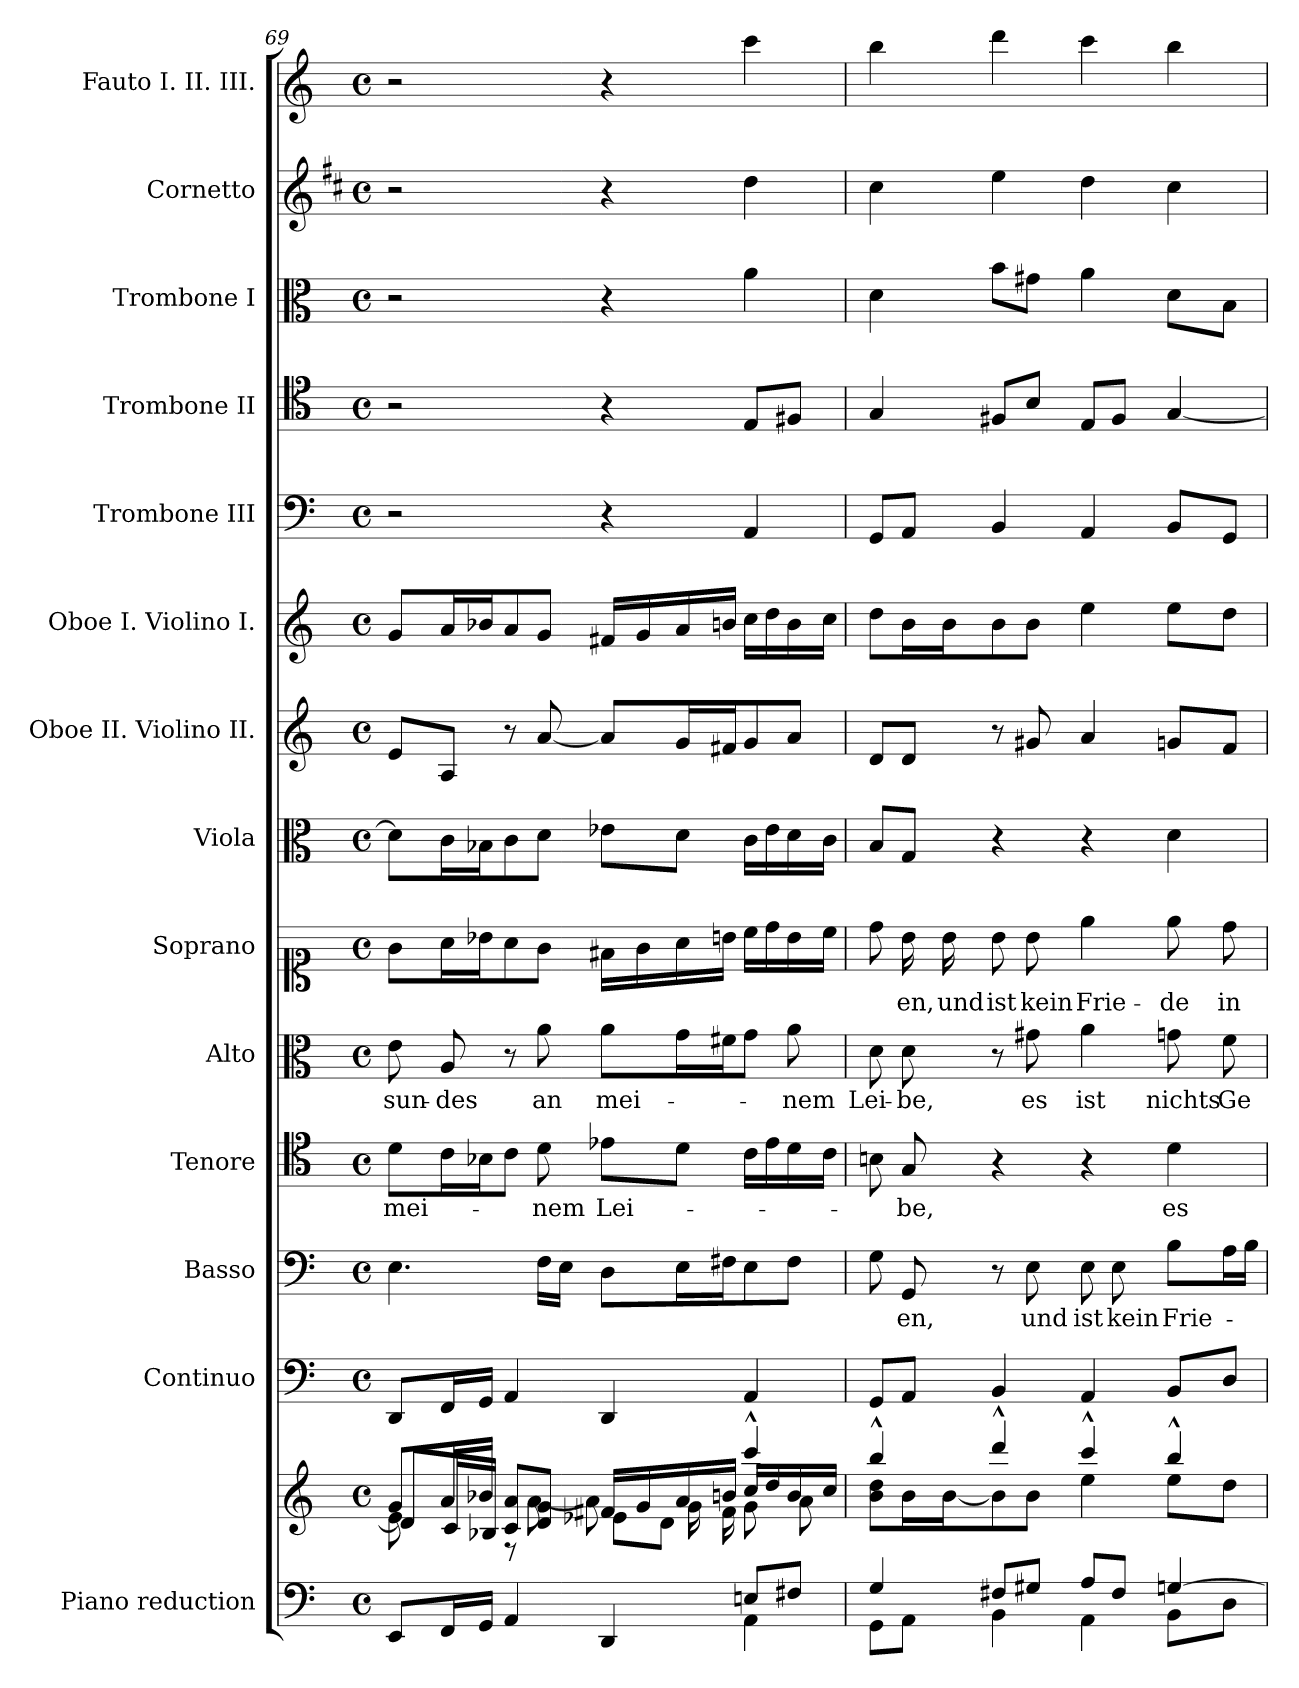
**kern	**kern	**kern	**kern	**text	**kern	**text	**kern	**text	**kern	**text	**kern	**kern	**kern	**kern	**kern	**kern	**kern	**kern
*part14	*part14	*part13	*part12	*part12	*part11	*part11	*part10	*part10	*part9	*part9	*part8	*part7	*part6	*part5	*part4	*part3	*part2	*part1
*staff15	*staff14	*staff13	*staff12	*staff12	*staff11	*staff11	*staff10	*staff10	*staff9	*staff9	*staff8	*staff7	*staff6	*staff5	*staff4	*staff3	*staff2	*staff1
*I"Piano reduction	*	*I"Continuo	*I"Basso	*	*I"Tenore	*	*I"Alto	*	*I"Soprano	*	*I"Viola	*I"Oboe II. Violino II.	*I"Oboe I. Violino I.	*I"Trombone III	*I"Trombone II	*I"Trombone I	*I"Cornetto	*I"Fauto I. II. III.
*I'Pno	*	*	*	*	*	*	*	*	*	*	*	*	*I'Ob	*I'Trb	*I'Trb	*I'Trb	*	*
*clefF4	*clefG2	*clefF4	*clefF4	*	*clefC4	*	*clefC3	*	*clefC1	*	*clefC3	*clefG2	*clefG2	*clefF4	*clefC4	*clefC3	*clefG2	*clefG2
*	*	*	*	*	*	*	*	*	*	*	*	*	*	*	*ITrd7c12	*ITrd7c12	*ITrd1c2	*
*k[]	*k[]	*k[]	*k[]	*	*k[]	*	*k[]	*	*k[]	*	*k[]	*k[]	*k[]	*k[]	*k[]	*k[]	*k[]	*k[]
*M4/4	*M4/4	*M4/4	*M4/4	*	*M4/4	*	*M4/4	*	*M4/4	*	*M4/4	*M4/4	*M4/4	*M4/4	*M4/4	*M4/4	*M4/4	*M4/4
*met(c)	*met(c)	*met(c)	*met(c)	*	*met(c)	*	*met(c)	*	*met(c)	*	*met(c)	*met(c)	*met(c)	*met(c)	*met(c)	*met(c)	*met(c)	*met(c)
=69	=69	=69	=69	=69	=69	=69	=69	=69	=69	=69	=69	=69	=69	=69	=69	=69	=69	=69
*^	*^	*	*	*	*	*	*	*	*	*	*	*	*	*	*	*	*	*
*	*^	*	*^	*	*	*	*	*	*	*	*	*	*	*	*	*	*	*	*	*
!	!	!	!	!	!	!	!	!	!	!LO:LY:b	!	!LO:LY:b	!	!	!	!	!	!	!	!	!	!
8ryy	8EE/L	2ryy	8g/L	8e\L	8d/L]	8DD/L	4.E\	.	8d\L	mei-	8e\	sun-	8g\L	.	8d\L]	8e/L	8g/L	2r	2r	2r	2r	2r
!	!	!	!	!	!	!	!	!	!	!	!	!LO:LY:b	!	!	!	!	!	!	!	!	!	!
8A/J	16FF/L	.	16a/L	8ryy	16c/L	16FF/L	.	.	16c\L	.	8A/	des	16a\L	.	16c\L	8A/J	16a/L	.	.	.	.	.
.	16GG/JJ	.	16b-X/JJ	.	16B-X/JJ	16GG/JJ	.	.	16B-X\J	.	.	.	16b-X\J	.	16B-X\J	.	16b-X/J	.	.	.	.	.
2.ryy	4AA/	.	8c/ 8a/L	8r	4ryy	4AA/	.	.	8c\J	.	8r	.	8a\	.	8c\	8r	8a/	.	.	.	.	.
!	!	!	!	!	!	!	!	!	!	!LO:LY:b	!	!LO:LY:b	!	!	!	!	!	!	!	!	!	!
.	.	.	8d/ 8g/J	[>8a\	.	.	16F\LL	.	8d\	-nem	8a\	an	8g\J	.	8d\J	[8a/	8g/J	.	.	.	.	.
.	.	.	.	.	.	.	16E\JJ	.	.	.	.	.	.	.	.	.	.	.	.	.	.	.
!	!	!	!	!	!	!	!	!	!	!LO:LY:b	!	!LO:LY:b	!	!	!	!	!	!	!	!	!	!
.	4DD/	4ryy	16f#X/LL	8a\L]	8e-X\L	4DD/	8D\L	.	8e-X\L	Lei-	8a\L	mei-	16f#X\LL	.	8e-X\L	8a/L]	16f#X/LL	4r	4r	4r	4r	4r
.	.	.	16g/	.	.	.	.	.	.	.	.	.	16g\	.	.	.	16g/	.	.	.	.	.
.	.	.	16a/	16g\L	8d\J	.	16E\L	.	8d\J	.	16g\L	.	16a\	.	8d\J	16g/L	16a/	.	.	.	.	.
.	.	.	16bn/JJ	16f#\JJ	.	.	16F#X\J	.	.	.	16f#X\J	.	16bn\JJ	.	.	16f#X/J	16bn/JJ	.	.	.	.	.
.	8En/L	4AA\	16cc/LL	8g\L	4ccc^^/	4AA/	8E\	.	16c\LL	.	8g\J	.	16cc\LL	.	16c\LL	8g/	16cc\LL	4AA/	8EE/L	4A\	4cc\	4ccc\
.	.	.	16dd/	.	.	.	.	.	16e-\	.	.	.	16dd\	.	16e-\	.	16dd\	.	.	.	.	.
!	!	!	!	!	!	!	!	!	!	!	!	!LO:LY:b	!	!	!	!	!	!	!	!	!	!
.	8F#X/J	.	16b/	8a\J	.	.	8F#\J	.	16d\	.	8a\	-nem	16b\	.	16d\	8a/J	16b\	.	8FF#X/J	.	.	.
.	.	.	16cc/JJ	.	.	.	.	.	16c\JJ	.	.	.	16cc\JJ	.	16c\JJ	.	16cc\JJ	.	.	.	.	.
*	*v	*v	*	*	*	*	*	*	*	*	*	*	*	*	*	*	*	*	*	*	*	*
*	*	*	*v	*v	*	*	*	*	*	*	*	*	*	*	*	*	*	*	*	*	*
=70	=70	=70	=70	=70	=70	=70	=70	=70	=70	=70	=70	=70	=70	=70	=70	=70	=70	=70	=70	=70
!	!	!	!	!	!	!	!	!	!	!LO:LY:b	!	!	!	!	!	!	!	!	!	!
4G/	8GG\L	4bb^^/	8b\ 8dd\L	8GG/L	8G\	.	8Bn\	.	8d\	Lei-	8dd\	.	8B/L	8d/L	8dd\L	8GG/L	4GG/	4D\	4b\	4bb\
!	!	!	!	!	!	!LO:LY:b	!	!LO:LY:b	!	!LO:LY:b	!	!LO:LY:b	!	!	!	!	!	!	!	!
.	8AA\J	.	16b\L	8AA/J	8GG/	en,	8G/	-be,	8d\	be,	16b\	en,	8G/J	8d/J	16b\L	8AA/J	.	.	.	.
!	!	!	!	!	!	!	!	!	!	!	!	!LO:LY:b	!	!	!	!	!	!	!	!
.	.	.	[16b\J	.	.	.	.	.	.	.	16b\	und	.	.	16b\J	.	.	.	.	.
!	!	!	!	!	!	!	!	!	!	!	!	!LO:LY:b	!	!	!	!	!	!	!	!
8F#X/L	4BB\	4ddd^^/	8b\]	4BB/	8r	.	4r	.	8r	.	8b\	ist	4r	8r	8b\	4BB/	8FF#X/L	8B\L	4dd\	4ddd\
!	!	!	!	!	!	!LO:LY:b	!	!	!	!LO:LY:b	!	!LO:LY:b	!	!	!	!	!	!	!	!
8G#X/J	.	.	8b\J	.	8E\	und	.	.	8g#X\	es	8b\	kein	.	8g#X/	8b\J	.	8BB/J	8G#X\J	.	.
!	!	!	!	!	!	!LO:LY:b	!	!	!	!LO:LY:b	!	!LO:LY:b	!	!	!	!	!	!	!	!
8A/L	4AA\	4ccc^^/	4ee\	4AA/	8E\	ist	4r	.	4a\	ist	4ee\	Frie-	4r	4a/	4ee\	4AA/	8EE/L	4A\	4cc\	4ccc\
!	!	!	!	!	!	!LO:LY:b	!	!	!	!	!	!	!	!	!	!	!	!	!	!
8F#/J	.	.	.	.	8E\	kein	.	.	.	.	.	.	.	.	.	.	8FF#/J	.	.	.
!	!	!	!	!	!	!LO:LY:b	!	!LO:LY:b	!	!LO:LY:b	!	!LO:LY:b	!	!	!	!	!	!	!	!
[4Gn/	8BB\L	4bb^^/	8ee\L	8BB/L	8B\L	Frie-	4d\	es	8gn\	nichts	8ee\	de	4d\	8gn/L	8ee\L	8BB/L	[4GG/	8D\L	4b\	4bb\
!	!	!	!	!	!	!	!	!	!	!LO:LY:b	!	!LO:LY:b	!	!	!	!	!	!	!	!
.	8D\J	.	8dd\J	8D/J	16A\L	.	.	.	8f\	Ge-	8dd\	in	.	8f/J	8dd\J	8GG/J	.	8BB\J	.	.
.	.	.	.	.	16B\JJ	.	.	.	.	.	.	.	.	.	.	.	.	.	.	.
*v	*v	*	*	*	*	*	*	*	*	*	*	*	*	*	*	*	*	*	*	*
*	*v	*v	*	*	*	*	*	*	*	*	*	*	*	*	*	*	*	*	*
=	=	=	=	=	=	=	=	=	=	=	=	=	=	=	=	=	=	=
*-	*-	*-	*-	*-	*-	*-	*-	*-	*-	*-	*-	*-	*-	*-	*-	*-	*-	*-
